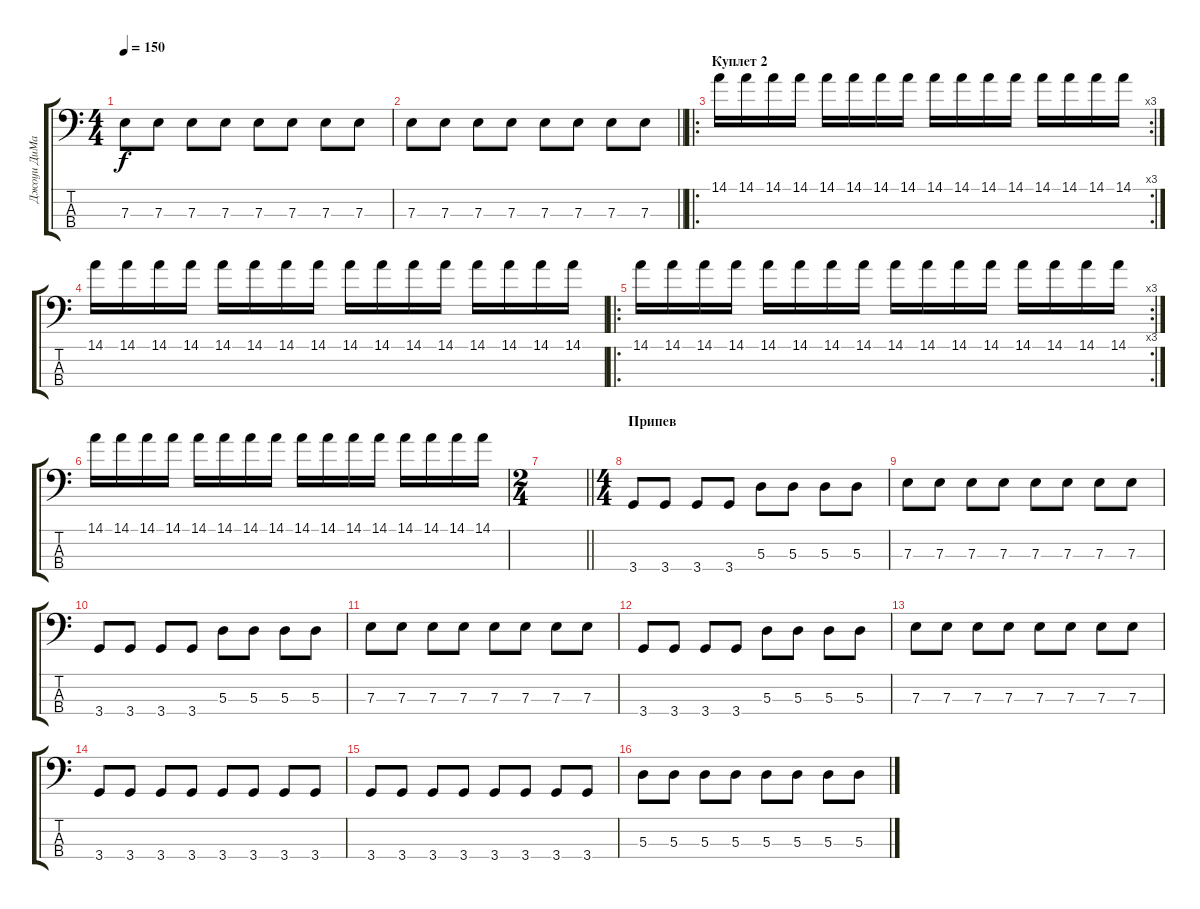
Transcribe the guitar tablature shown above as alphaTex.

\track ("Джоуи ДиМайо" "Джоуи ДиМа") {instrument electricbassfinger}
\staff {score tabs}
\tuning (G2 D2 A1 E1) {hide}
\ts (4 4)
\tempo 150
\clef f4
\ks c
7.3.8{dy f} 7.3.8 7.3.8 7.3.8 7.3.8 7.3.8 7.3.8 7.3.8 |
\barLineRight lightlight
7.3.8 7.3.8 7.3.8 7.3.8 7.3.8 7.3.8 7.3.8 7.3.8 |
\ro
\rc 3
\section ("" "Куплет 2")
14.1.16 14.1.16 14.1.16 14.1.16 14.1.16 14.1.16 14.1.16 14.1.16 14.1.16 14.1.16 14.1.16 14.1.16 14.1.16 14.1.16 14.1.16 14.1.16 |
14.1.16 14.1.16 14.1.16 14.1.16 14.1.16 14.1.16 14.1.16 14.1.16 14.1.16 14.1.16 14.1.16 14.1.16 14.1.16 14.1.16 14.1.16 14.1.16 |
\ro
\rc 3
14.1.16 14.1.16 14.1.16 14.1.16 14.1.16 14.1.16 14.1.16 14.1.16 14.1.16 14.1.16 14.1.16 14.1.16 14.1.16 14.1.16 14.1.16 14.1.16 |
14.1.16 14.1.16 14.1.16 14.1.16 14.1.16 14.1.16 14.1.16 14.1.16 14.1.16 14.1.16 14.1.16 14.1.16 14.1.16 14.1.16 14.1.16 14.1.16 |
\ts (2 4)
\barLineRight lightlight
|
\ts (4 4)
\section ("" "Припев")
3.4.8 3.4.8 3.4.8 3.4.8 5.3.8 5.3.8 5.3.8 5.3.8 |
7.3.8 7.3.8 7.3.8 7.3.8 7.3.8 7.3.8 7.3.8 7.3.8 |
3.4.8 3.4.8 3.4.8 3.4.8 5.3.8 5.3.8 5.3.8 5.3.8 |
7.3.8 7.3.8 7.3.8 7.3.8 7.3.8 7.3.8 7.3.8 7.3.8 |
3.4.8 3.4.8 3.4.8 3.4.8 5.3.8 5.3.8 5.3.8 5.3.8 |
7.3.8 7.3.8 7.3.8 7.3.8 7.3.8 7.3.8 7.3.8 7.3.8 |
3.4.8 3.4.8 3.4.8 3.4.8 3.4.8 3.4.8 3.4.8 3.4.8 |
3.4.8 3.4.8 3.4.8 3.4.8 3.4.8 3.4.8 3.4.8 3.4.8 |
5.3.8 5.3.8 5.3.8 5.3.8 5.3.8 5.3.8 5.3.8 5.3.8
